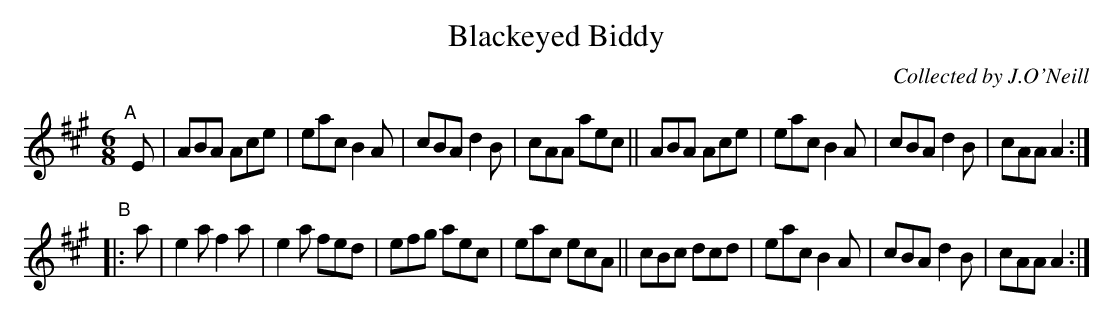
X:1
T: Blackeyed Biddy
O: Collected by J.O'Neill
M: 6/8
L: 1/8
K: A
"^A"[|] E |\
ABA Ace | eac B2A | cBA d2B | cAA aec ||\
ABA Ace | eac B2A | cBA d2B | cAA A2 :|
"^B"|: a |\
e2a f2a | e2a fed | efg aec | eac ecA ||\
cBc dcd | eac B2A | cBA d2B | cAA A2 :|
